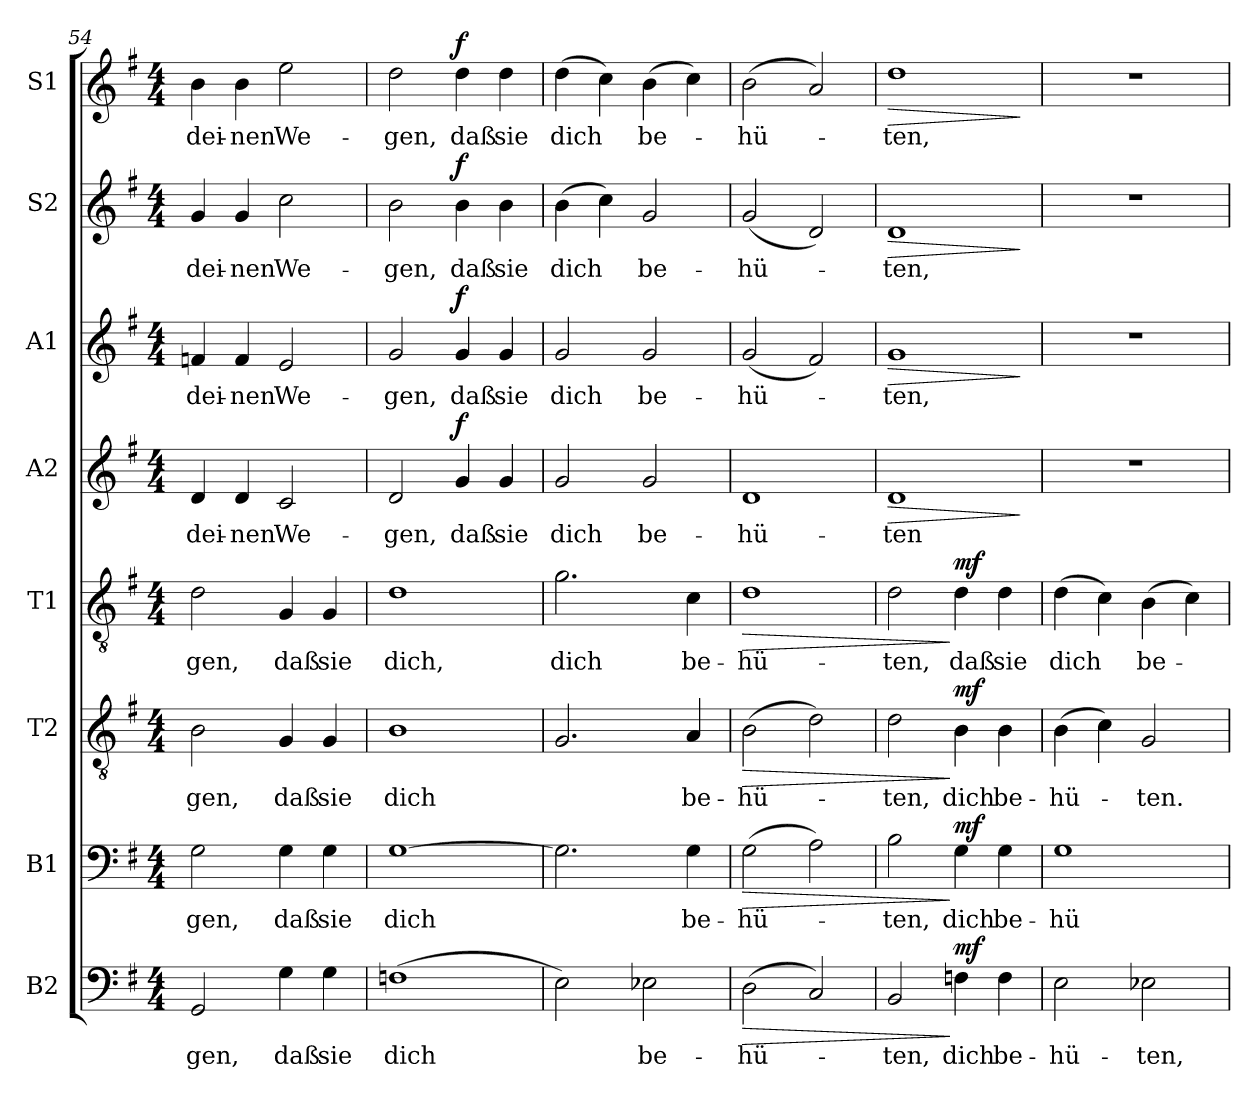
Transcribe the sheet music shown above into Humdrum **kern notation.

**kern	**text	**dynam	**kern	**text	**dynam	**kern	**text	**dynam	**kern	**text	**dynam	**kern	**text	**dynam	**kern	**text	**dynam	**kern	**text	**dynam	**kern	**text	**dynam
*part8	*part8	*part8	*part7	*part7	*part7	*part6	*part6	*part6	*part5	*part5	*part5	*part4	*part4	*part4	*part3	*part3	*part3	*part2	*part2	*part2	*part1	*part1	*part1
*staff8	*staff8	*staff8	*staff7	*staff7	*staff7	*staff6	*staff6	*staff6	*staff5	*staff5	*staff5	*staff4	*staff4	*staff4	*staff3	*staff3	*staff3	*staff2	*staff2	*staff2	*staff1	*staff1	*staff1
*I"B2	*	*	*I"B1	*	*	*I"T2	*	*	*I"T1	*	*	*I"A2	*	*	*I"A1	*	*	*I"S2	*	*	*I"S1	*	*
*I'B2	*	*	*I'B1	*	*	*I'T2	*	*	*I'T1	*	*	*I'A2	*	*	*I'A1	*	*	*I'S2	*	*	*I'S1	*	*
*clefF4	*	*	*clefF4	*	*	*clefGv2	*	*	*clefGv2	*	*	*clefG2	*	*	*clefG2	*	*	*clefG2	*	*	*clefG2	*	*
*k[f#]	*	*	*k[f#]	*	*	*k[f#]	*	*	*k[f#]	*	*	*k[f#]	*	*	*k[f#]	*	*	*k[f#]	*	*	*k[f#]	*	*
*M4/4	*	*	*M4/4	*	*	*M4/4	*	*	*M4/4	*	*	*M4/4	*	*	*M4/4	*	*	*M4/4	*	*	*M4/4	*	*
=54	=54	=54	=54	=54	=54	=54	=54	=54	=54	=54	=54	=54	=54	=54	=54	=54	=54	=54	=54	=54	=54	=54	=54
!	!LO:LY:b	!	!	!LO:LY:b	!	!	!LO:LY:b	!	!	!LO:LY:b	!	!	!LO:LY:b	!	!	!LO:LY:b	!	!	!LO:LY:b	!	!	!LO:LY:b	!
2GG/	-gen,	.	2G\	-gen,	.	2B\	-gen,	.	2d\	-gen,	.	4d/	dei-	.	4fn/	dei-	.	4g/	dei-	.	4b\	dei-	.
!	!	!	!	!	!	!	!	!	!	!	!	!	!LO:LY:b	!	!	!LO:LY:b	!	!	!LO:LY:b	!	!	!LO:LY:b	!
.	.	.	.	.	.	.	.	.	.	.	.	4d/	-nen	.	4f/	-nen	.	4g/	-nen	.	4b\	-nen	.
!	!LO:LY:b	!	!	!LO:LY:b	!	!	!LO:LY:b	!	!	!LO:LY:b	!	!	!LO:LY:b	!	!	!LO:LY:b	!	!	!LO:LY:b	!	!	!LO:LY:b	!
4G\	daß	.	4G\	daß	.	4G/	daß	.	4G/	daß	.	2c/	We-	.	2e/	We-	.	2cc\	We-	.	2ee\	We-	.
!	!LO:LY:b	!	!	!LO:LY:b	!	!	!LO:LY:b	!	!	!LO:LY:b	!	!	!	!	!	!	!	!	!	!	!	!	!
4G\	sie	.	4G\	sie	.	4G/	sie	.	4G/	sie	.	.	.	.	.	.	.	.	.	.	.	.	.
=55	=55	=55	=55	=55	=55	=55	=55	=55	=55	=55	=55	=55	=55	=55	=55	=55	=55	=55	=55	=55	=55	=55	=55
!	!LO:LY:b	!	!	!LO:LY:b	!	!	!LO:LY:b	!	!	!LO:LY:b	!	!	!LO:LY:b	!	!	!LO:LY:b	!	!	!LO:LY:b	!	!	!LO:LY:b	!
(>1Fn	dich	.	[1G	dich	.	1B	dich	.	1d	dich,	.	2d/	-gen,	.	2g/	-gen,	.	2b\	-gen,	.	2dd\	-gen,	.
!	!	!	!	!	!	!	!	!	!	!	!	!	!LO:LY:b	!LO:DY:a	!	!LO:LY:b	!LO:DY:a	!	!LO:LY:b	!LO:DY:a	!	!LO:LY:b	!LO:DY:a
.	.	.	.	.	.	.	.	.	.	.	.	4g/	daß	f	4g/	daß	f	4b\	daß	f	4dd\	daß	f
!	!	!	!	!	!	!	!	!	!	!	!	!	!LO:LY:b	!	!	!LO:LY:b	!	!	!LO:LY:b	!	!	!LO:LY:b	!
.	.	.	.	.	.	.	.	.	.	.	.	4g/	sie	.	4g/	sie	.	4b\	sie	.	4dd\	sie	.
=56	=56	=56	=56	=56	=56	=56	=56	=56	=56	=56	=56	=56	=56	=56	=56	=56	=56	=56	=56	=56	=56	=56	=56
!	!	!	!	!	!	!	!	!	!	!LO:LY:b	!	!	!LO:LY:b	!	!	!LO:LY:b	!	!	!LO:LY:b	!	!	!LO:LY:b	!
2E\)	.	.	2.G\]	.	.	2.G/	.	.	2.g\	dich	.	2g/	dich	.	2g/	dich	.	(>4b\	dich	.	(>4dd\	dich	.
.	.	.	.	.	.	.	.	.	.	.	.	.	.	.	.	.	.	4cc\)	.	.	4cc\)	.	.
!	!LO:LY:b	!	!	!	!	!	!	!	!	!	!	!	!LO:LY:b	!	!	!LO:LY:b	!	!	!LO:LY:b	!	!	!LO:LY:b	!
2E-X\	be-	.	.	.	.	.	.	.	.	.	.	2g/	be-	.	2g/	be-	.	2g/	be-	.	(>4b\	be-	.
!	!	!	!	!LO:LY:b	!	!	!LO:LY:b	!	!	!LO:LY:b	!	!	!	!	!	!	!	!	!	!	!	!	!
.	.	.	4G\	be-	.	4A/	be-	.	4c\	be-	.	.	.	.	.	.	.	.	.	.	4cc\)	.	.
=57	=57	=57	=57	=57	=57	=57	=57	=57	=57	=57	=57	=57	=57	=57	=57	=57	=57	=57	=57	=57	=57	=57	=57
!	!LO:LY:b	!LO:HP:b	!	!LO:LY:b	!LO:HP:b	!	!LO:LY:b	!LO:HP:b	!	!LO:LY:b	!LO:HP:b	!	!LO:LY:b	!	!	!LO:LY:b	!	!	!LO:LY:b	!	!	!LO:LY:b	!
(>2D\	-hü-	>	(>2G\	-hü-	>	(>2B\	-hü-	>	1d	-hü-	>	1d	-hü-	.	(<2g/	-hü-	.	(<2g/	-hü-	.	(>2b\	-hü-	.
2C/)	.	.	2A\)	.	.	2d\)	.	.	.	.	.	.	.	.	2f#/)	.	.	2d/)	.	.	2a/)	.	.
!!LO:PB:g=z
=58	=58	=58	=58	=58	=58	=58	=58	=58	=58	=58	=58	=58	=58	=58	=58	=58	=58	=58	=58	=58	=58	=58	=58
!	!LO:LY:b	!	!	!LO:LY:b	!	!	!LO:LY:b	!	!	!LO:LY:b	!	!	!LO:LY:b	!LO:HP:b	!	!LO:LY:b	!LO:HP:b	!	!LO:LY:b	!LO:HP:b	!	!LO:LY:b	!LO:HP:b
2BB/	-ten,	.	2B\	-ten,	.	2d\	-ten,	.	2d\	-ten,	.	1d	-ten	>	1g	-ten,	>	1d	-ten,	>	1dd	-ten,	>
!	!LO:LY:b	!LO:DY:n=1:a	!	!LO:LY:b	!LO:DY:n=1:a	!	!LO:LY:b	!LO:DY:n=1:a	!	!LO:LY:b	!LO:DY:n=1:a	!	!	!	!	!	!	!	!	!	!	!	!
4Fn\	dich	] mf	4G\	dich	] mf	4B\	dich	] mf	4d\	daß	] mf	.	.	.	.	.	.	.	.	.	.	.	.
!	!LO:LY:b	!	!	!LO:LY:b	!	!	!LO:LY:b	!	!	!LO:LY:b	!	!	!	!	!	!	!	!	!	!	!	!	!
4F\	be-	.	4G\	be-	.	4B\	be-	.	4d\	sie	.	.	.	.	.	.	.	.	.	.	.	.	.
.	.	.	.	.	.	.	.	.	.	.	.	.	.	]	.	.	]	.	.	]	.	.	]
=59	=59	=59	=59	=59	=59	=59	=59	=59	=59	=59	=59	=59	=59	=59	=59	=59	=59	=59	=59	=59	=59	=59	=59
!	!LO:LY:b	!	!	!LO:LY:b	!	!	!LO:LY:b	!	!	!LO:LY:b	!	!	!	!	!	!	!	!	!	!	!	!	!
2E\	-hü-	.	1G	-hü-	.	(>4B\	-hü-	.	(>4d\	dich	.	1r	.	.	1r	.	.	1r	.	.	1r	.	.
.	.	.	.	.	.	4c\)	.	.	4c\)	.	.	.	.	.	.	.	.	.	.	.	.	.	.
!	!LO:LY:b	!	!	!	!	!	!LO:LY:b	!	!	!LO:LY:b	!	!	!	!	!	!	!	!	!	!	!	!	!
2E-X\	-ten,	.	.	.	.	2G/	-ten.	.	(>4B\	be-	.	.	.	.	.	.	.	.	.	.	.	.	.
.	.	.	.	.	.	.	.	.	4c\)	.	.	.	.	.	.	.	.	.	.	.	.	.	.
=	=	=	=	=	=	=	=	=	=	=	=	=	=	=	=	=	=	=	=	=	=	=	=
*-	*-	*-	*-	*-	*-	*-	*-	*-	*-	*-	*-	*-	*-	*-	*-	*-	*-	*-	*-	*-	*-	*-	*-
